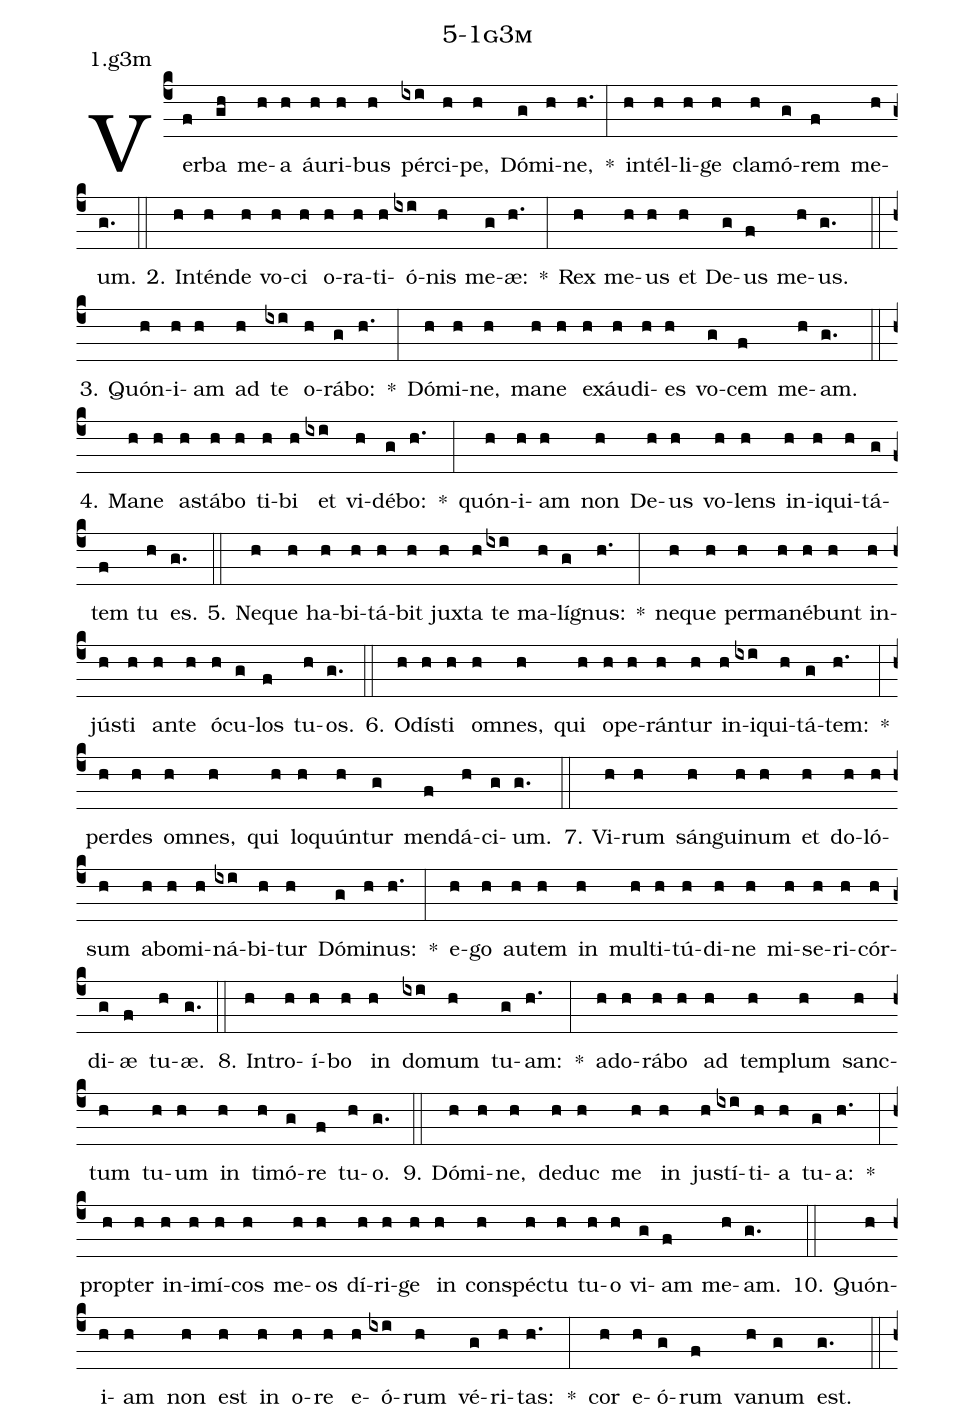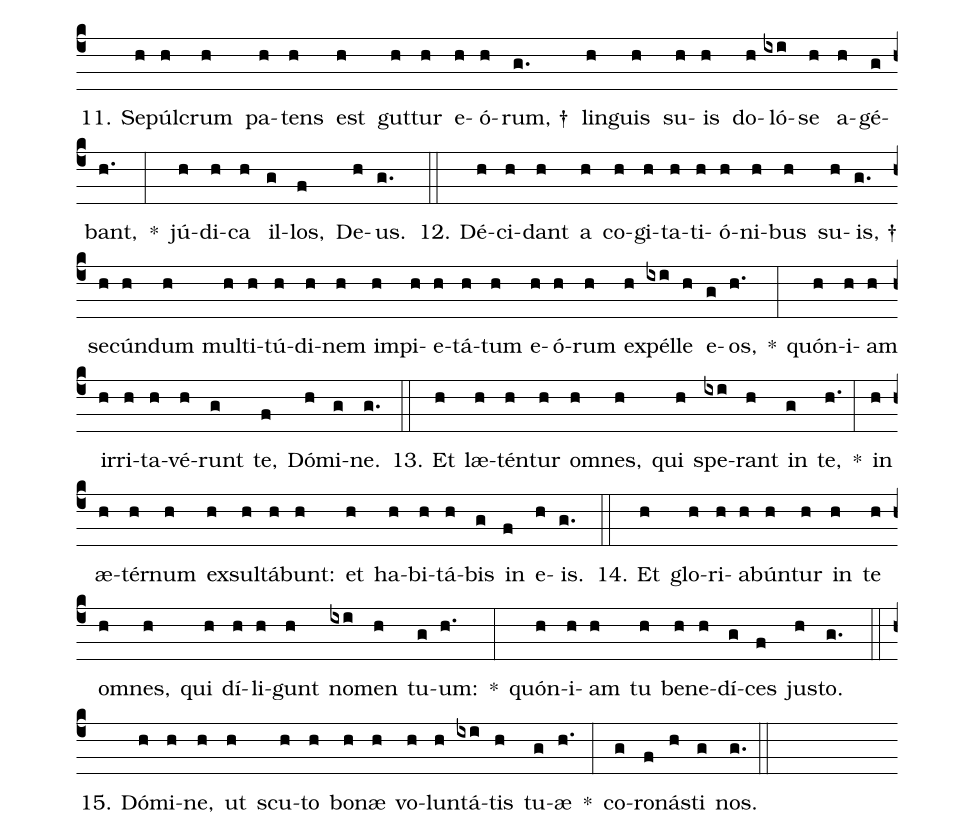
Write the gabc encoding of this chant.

name: 5-1g3m;
annotation: 1.g3m;
%%
(c4)Ver(f)ba(gh) me(h)a(h) áu(h)ri(h)bus(h) pér(ixi)ci(h)pe,(h) Dó(g)mi(h)ne,(h.) *(:) in(h)tél(h)li(h)ge(h) cla(h)mó(g)rem(f) me(h)um.(g.) (::)
2. In(h)tén(h)de(h) vo(h)ci(h) o(h)ra(h)ti(h)ó(ixi)nis(h) me(g)æ:(h.) *(:) Rex(h) me(h)us(h) et(h) De(g)us(f) me(h)us.(g.) (::)
3. Quón(h)i(h)am(h) ad(h) te(ixi) o(h)rá(g)bo:(h.) *(:) Dó(h)mi(h)ne,(h) ma(h)ne(h) ex(h)áu(h)di(h)es(h) vo(g)cem(f) me(h)am.(g.) (::)
4. Ma(h)ne(h) a(h)stá(h)bo(h) ti(h)bi(h) et(ixi) vi(h)dé(g)bo:(h.) *(:) quón(h)i(h)am(h) non(h) De(h)us(h) vo(h)lens(h) in(h)i(h)qui(h)tá(g)tem(f) tu(h) es.(g.) (::)
5. Ne(h)que(h) ha(h)bi(h)tá(h)bit(h) jux(h)ta(h) te(ixi) ma(h)lí(g)gnus:(h.) *(:) ne(h)que(h) per(h)ma(h)né(h)bunt(h) in(h)jús(h)ti(h) an(h)te(h) ó(h)cu(g)los(f) tu(h)os.(g.) (::)
6. O(h)dís(h)ti(h) om(h)nes,(h) qui(h) o(h)pe(h)rán(h)tur(h) in(h)i(ixi)qui(h)tá(g)tem:(h.) *(:) per(h)des(h) om(h)nes,(h) qui(h) lo(h)quún(h)tur(g) men(f)dá(h)ci(g)um.(g.) (::)
7. Vi(h)rum(h) sán(h)gui(h)num(h) et(h) do(h)ló(h)sum(h) ab(h)o(h)mi(h)ná(ixi)bi(h)tur(h) Dó(g)mi(h)nus:(h.) *(:) e(h)go(h) au(h)tem(h) in(h) mul(h)ti(h)tú(h)di(h)ne(h) mi(h)se(h)ri(h)cór(h)di(g)æ(f) tu(h)æ.(g.) (::)
8. In(h)tro(h)í(h)bo(h) in(h) do(ixi)mum(h) tu(g)am:(h.) *(:) ad(h)o(h)rá(h)bo(h) ad(h) tem(h)plum(h) sanc(h)tum(h) tu(h)um(h) in(h) ti(h)mó(g)re(f) tu(h)o.(g.) (::)
9. Dó(h)mi(h)ne,(h) de(h)duc(h) me(h) in(h) jus(h)tí(ixi)ti(h)a(h) tu(g)a:(h.) *(:) prop(h)ter(h) in(h)i(h)mí(h)cos(h) me(h)os(h) dí(h)ri(h)ge(h) in(h) con(h)spéc(h)tu(h) tu(h)o(h) vi(g)am(f) me(h)am.(g.) (::)
10. Quón(h)i(h)am(h) non(h) est(h) in(h) o(h)re(h) e(h)ó(ixi)rum(h) vé(g)ri(h)tas:(h.) *(:) cor(h) e(h)ó(g)rum(f) va(h)num(g) est.(g.) (::)
11. Se(h)púl(h)crum(h) pa(h)tens(h) est(h) gut(h)tur(h) e(h)ó(h)rum, †(g.) lin(h)guis(h) su(h)is(h) do(h)ló(ixi)se(h) a(h)gé(g)bant,(h.) *(:) jú(h)di(h)ca(h) il(g)los,(f) De(h)us.(g.) (::)
12. Dé(h)ci(h)dant(h) a(h) co(h)gi(h)ta(h)ti(h)ó(h)ni(h)bus(h) su(h)is, †(g.) se(h)cún(h)dum(h) mul(h)ti(h)tú(h)di(h)nem(h) im(h)pi(h)e(h)tá(h)tum(h) e(h)ó(h)rum(h) ex(h)pél(ixi)le(h) e(g)os,(h.) *(:) quón(h)i(h)am(h) ir(h)ri(h)ta(h)vé(h)runt(g) te,(f) Dó(h)mi(g)ne.(g.) (::)
13. Et(h) læ(h)tén(h)tur(h) om(h)nes,(h) qui(h) spe(ixi)rant(h) in(g) te,(h.) *(:) in(h) æ(h)tér(h)num(h) ex(h)sul(h)tá(h)bunt:(h) et(h) ha(h)bi(h)tá(h)bis(g) in(f) e(h)is.(g.) (::)
14. Et(h) glo(h)ri(h)a(h)bún(h)tur(h) in(h) te(h) om(h)nes,(h) qui(h) dí(h)li(h)gunt(h) no(ixi)men(h) tu(g)um:(h.) *(:) quón(h)i(h)am(h) tu(h) be(h)ne(h)dí(g)ces(f) jus(h)to.(g.) (::)
15. Dó(h)mi(h)ne,(h) ut(h) scu(h)to(h) bo(h)næ(h) vo(h)lun(h)tá(ixi)tis(h) tu(g)æ(h.) *(:) co(g)ro(f)nás(h)ti(g) nos.(g.) (::)
